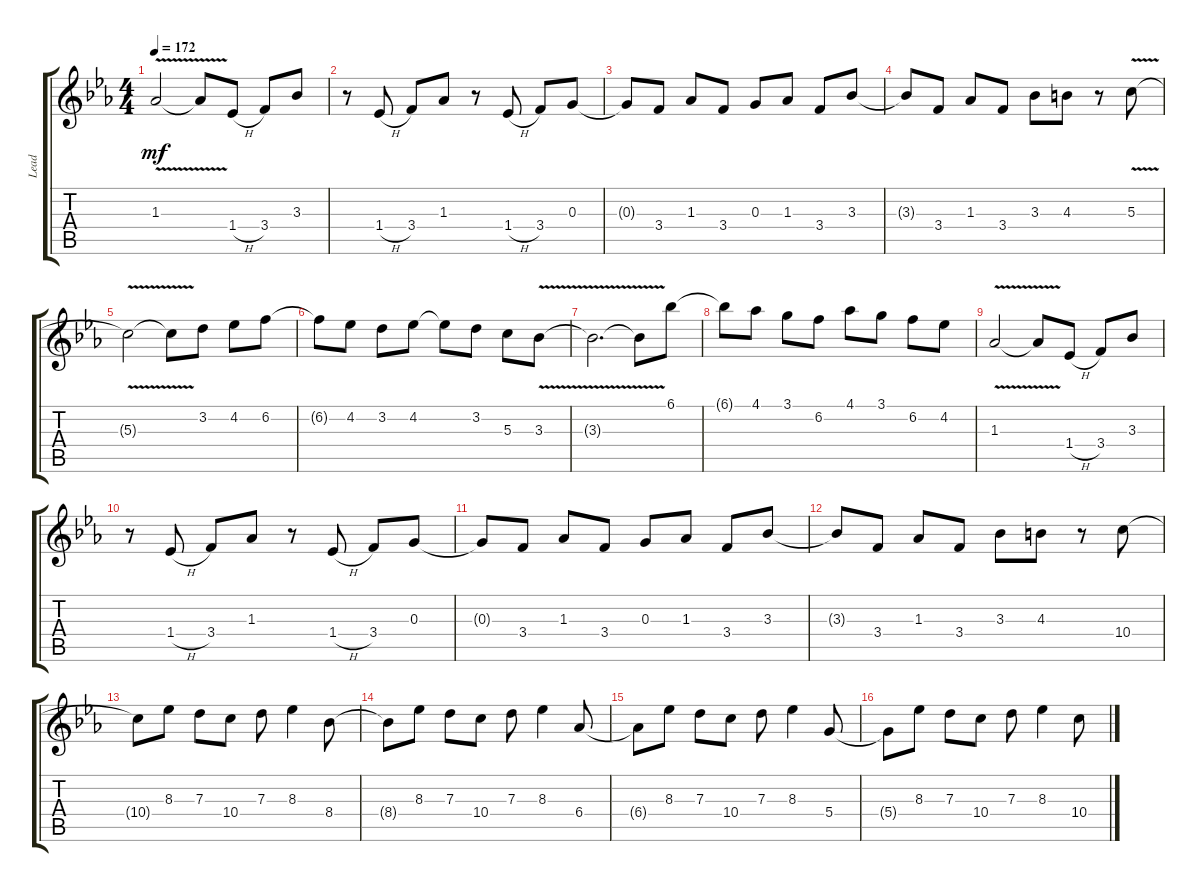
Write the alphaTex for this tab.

\track ("Lead" "Lead") {instrument acousticguitarsteel}
\staff {score tabs}
\tuning (E4 B3 G3 D3 A2 E2) {hide}
\ts (4 4)
\tempo 172
\clef g2
\ks eb
1.3{v}.2{dy mf} 1.3{v t}.8 1.4{h}.8 3.4.8 3.3.8 |
r.8 1.4{h}.8 3.4.8 1.3.8 r.8 1.4{h}.8 3.4.8 0.3.8 |
0.3{t}.8 3.4.8 1.3.8 3.4.8 0.3.8 1.3.8 3.4.8 3.3.8 |
3.3{t}.8 3.4.8 1.3.8 3.4.8 3.3.8 4.3.8 r.8 5.3{v}.8 |
5.3{v t}.2 5.3{v t}.8 3.2.8 4.2.8 6.2.8 |
6.2{t}.8 4.2.8 3.2.8 4.2.8 4.2{t}.8 3.2.8 5.3.8 3.3{v}.8 |
3.3{v t}.2{d} 3.3{t}.8 6.1.8 |
6.1{t}.8 4.1.8 3.1.8 6.2.8 4.1.8 3.1.8 6.2.8 4.2.8 |
1.3{v}.2 1.3{v t}.8 1.4{h}.8 3.4.8 3.3.8 |
r.8 1.4{h}.8 3.4.8 1.3.8 r.8 1.4{h}.8 3.4.8 0.3.8 |
0.3{t}.8 3.4.8 1.3.8 3.4.8 0.3.8 1.3.8 3.4.8 3.3.8 |
3.3{t}.8 3.4.8 1.3.8 3.4.8 3.3.8 4.3.8 r.8 10.4.8 |
10.4{t}.8 8.3.8 7.3.8 10.4.8 7.3.8 8.3.4 8.4.8 |
8.4{t}.8 8.3.8 7.3.8 10.4.8 7.3.8 8.3.4 6.4.8 |
6.4{t}.8 8.3.8 7.3.8 10.4.8 7.3.8 8.3.4 5.4.8 |
5.4{t}.8 8.3.8 7.3.8 10.4.8 7.3.8 8.3.4 10.4.8
